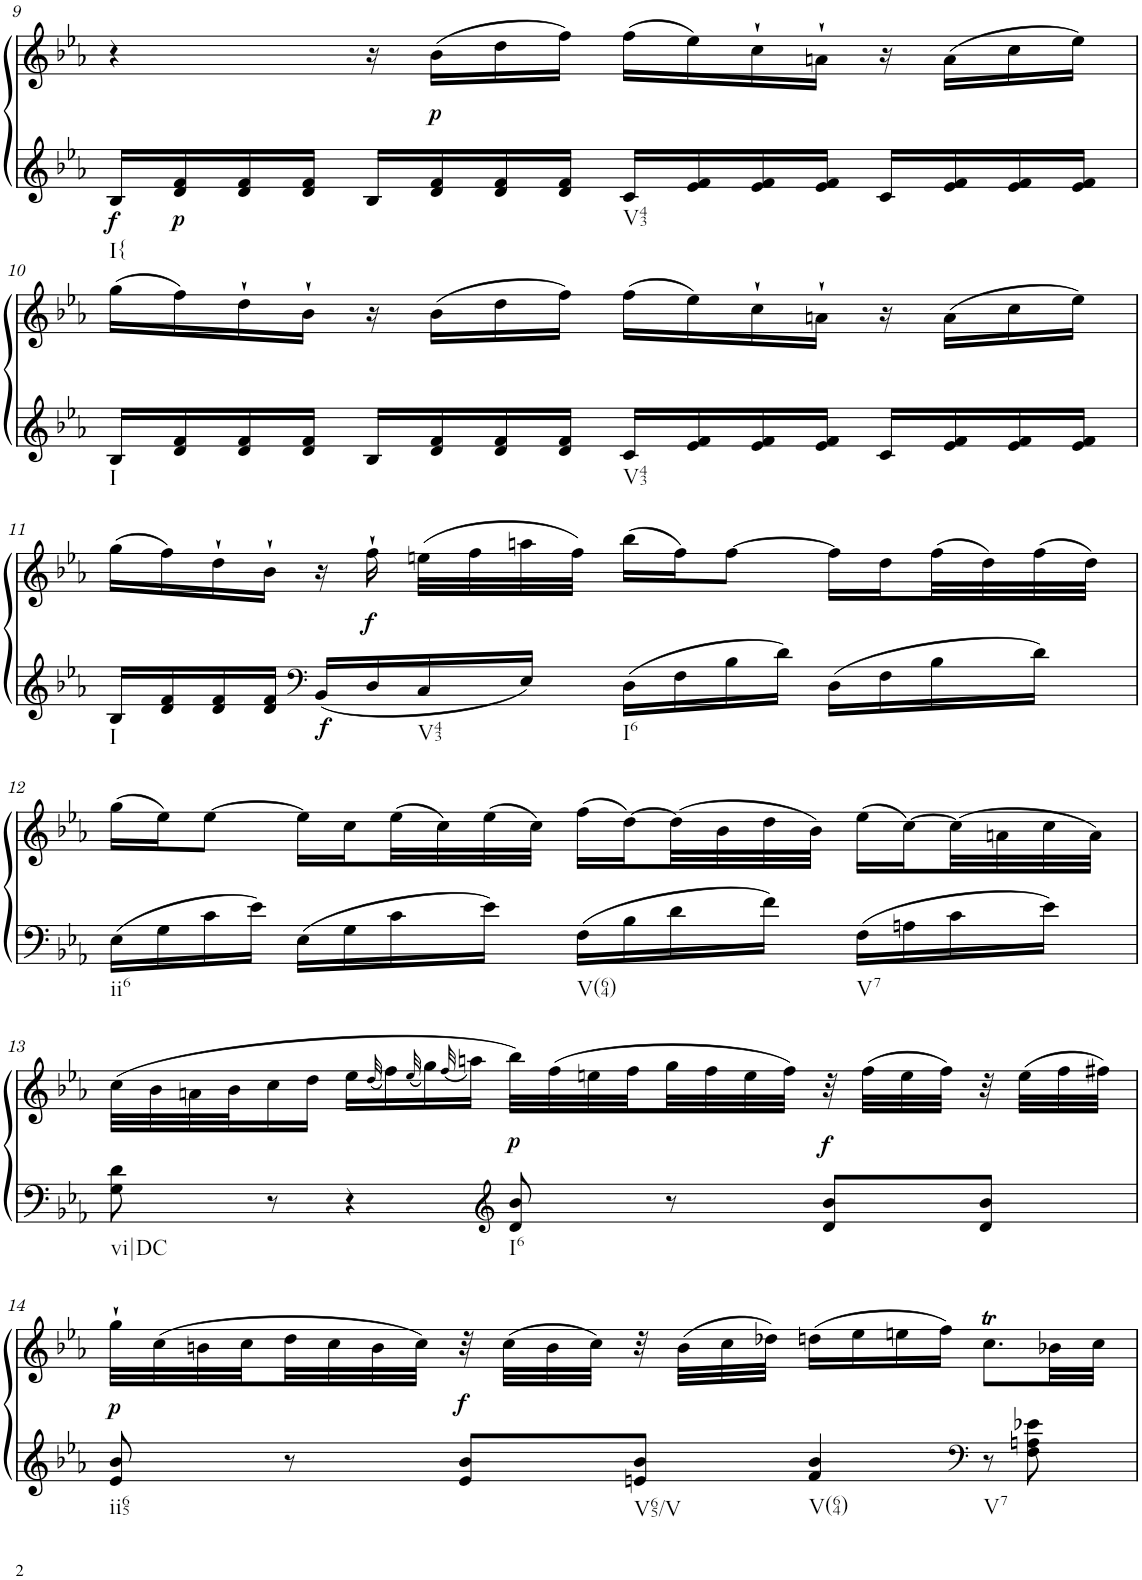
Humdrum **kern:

**kern	**kern	**dynam
*part1	*part1	*part1
*staff2	*staff1	*staff1/2
*I"Klavier linke Hand	*	*
!!LO:PB:g=z
*clefF4	*clefG2	*
*k[b-e-a-]	*k[b-e-a-]	*
*M4/4	*M4/4	*
=9	=9	=9
!LO:TX:b:t=I{	!	!
!	!	!LO:DY:b=2
16B-/LL	4r	f
!	!	!LO:DY:b=2
16d/ 16f/	.	p
16d/ 16f/	.	.
16d/ 16f/JJ	.	.
16B-/LL	16r	.
!	!	!LO:DY:b
16d/ 16f/	(16b-\LL	p
16d/ 16f/	16dd\	.
16d/ 16f/JJ	16ff\JJ)	.
!LO:TX:b:t=V43	!	!
16c/LL	(16ff\LL	.
16e-/ 16f/	16ee-\)	.
16e-/ 16f/	16cc`\	.
16e-/ 16f/JJ	16an`\JJ	.
16c/LL	16r	.
16e-/ 16f/	(16a\LL	.
16e-/ 16f/	16cc\	.
16e-/ 16f/JJ	16ee-\JJ)	.
!!LO:LB:g=z
=10	=10	=10
!LO:TX:b:t=I	!	!
16B-/LL	(16gg\LL	.
16d/ 16f/	16ff\)	.
16d/ 16f/	16dd`\	.
16d/ 16f/JJ	16b-`\JJ	.
16B-/LL	16r	.
16d/ 16f/	(16b-\LL	.
16d/ 16f/	16dd\	.
16d/ 16f/JJ	16ff\JJ)	.
!LO:TX:b:t=V43	!	!
16c/LL	(16ff\LL	.
16e-/ 16f/	16ee-\)	.
16e-/ 16f/	16cc`\	.
16e-/ 16f/JJ	16an`\JJ	.
16c/LL	16r	.
16e-/ 16f/	(16a\LL	.
16e-/ 16f/	16cc\	.
16e-/ 16f/JJ	16ee-\JJ)	.
!!LO:LB:g=z
=11	=11	=11
!LO:TX:b:t=I	!	!
16B-/LL	(16gg\LL	.
16d/ 16f/	16ff\)	.
16d/ 16f/	16dd`\	.
16d/ 16f/JJ	16b-`\JJ	.
*clefF4	*	*
!	!	!LO:DY:b=2
16BB-/LL	16r	f
!	!	!LO:DY:b
16D/	16ff`\	f
!LO:TX:b:t=V43	!	!
16C/	(32een\LLL	.
.	32ff\	.
16E-/JJ	32aan\	.
.	32ff\JJJ)	.
!LO:TX:b:t=I6	!	!
16D\LL	(16bb-\LL	.
16F\	16ff\J)	.
16B-\	[8ff\J	.
16d\JJ	.	.
16D\LL	16ff\LL]	.
16F\	16dd\	.
16B-\	(32ff\L	.
.	32dd\)	.
16d\JJ	(32ff\	.
.	32dd\JJJ)	.
!!LO:LB:g=z
=12	=12	=12
!LO:TX:b:t=ii6	!	!
16E-\LL	(16gg\LL	.
16G\	16ee-\J)	.
16c\	[8ee-\J	.
16e-\JJ	.	.
16E-\LL	16ee-\LL]	.
16G\	16cc\	.
16c\	(32ee-\L	.
.	32cc\)	.
16e-\JJ	(32ee-\	.
.	32cc\JJJ)	.
!LO:TX:b:t=V(64)	!	!
16F\LL	(16ff\LL	.
16B-\	[16dd\)	.
16d\	(32dd\L]	.
.	32b-\	.
16f\JJ	32dd\	.
.	32b-\JJJ)	.
!LO:TX:b:t=V7	!	!
16F\LL	(16ee-\LL	.
16An\	[16cc\)	.
16c\	(32cc\L]	.
.	32an\	.
16e-\JJ	32cc\	.
.	32a\JJJ)	.
!!LO:LB:g=z
=13	=13	=13
!LO:TX:b:t=vi|DC	!	!
8G\ 8d\	(>32cc\LLL	.
.	32b-\	.
.	32an\	.
.	32b-\J	.
8r	16cc\	.
.	16dd\JJ	.
4r	16ee-\LL	.
.	(32qdd/	.
.	16ff\)	.
.	(32qee-/	.
.	16gg\)	.
.	(32qff/	.
.	16aan\JJ)	.
*clefG2	*	*
!LO:TX:b:t=I6	!	!
!	!	!LO:DY:b
8d/ 8b-/	32bb-\LLL)	p
.	(32ff\	.
.	32een\	.
.	32ff\	.
8r	32gg\	.
.	32ff\	.
.	32ee\	.
.	32ff\JJJ)	.
!	!	!LO:DY:b
8d/ 8b-/L	32r	f
.	(32ff\LLL	.
.	32ee\	.
.	32ff\JJJ)	.
8d/ 8b-/J	32r	.
.	(32ee\LLL	.
.	32ff\	.
.	32ff#X\JJJ)	.
!!LO:LB:g=z
=14	=14	=14
!LO:TX:b:t=ii65	!	!
!	!	!LO:DY:b
8e-/ 8b-/	32gg`\LLL	p
.	(32cc\	.
.	32bn\	.
.	32cc\	.
8r	32dd\	.
.	32cc\	.
.	32b\	.
.	32cc\JJJ)	.
!	!	!LO:DY:b
8e-/ 8b-/L	32r	f
.	(32cc\LLL	.
.	32b\	.
.	32cc\JJJ)	.
!LO:TX:b:t=V65/V	!	!
8en/ 8b-/J	32r	.
.	(32b\LLL	.
.	32cc\	.
.	32dd-X\JJJ)	.
!LO:TX:b:t=V(64)	!	!
4f/ 4b-/	(16ddn\LL	.
.	16ee-\	.
.	16een\	.
.	16ff\JJ)	.
*clefF4	*	*
!LO:TX:b:t=V7	!	!
8r	8.ccT\L	.
8F\ 8An\ 8e-X\	.	.
.	32b-X\LL	.
.	32cc\JJJ	.
=	=	=
*-	*-	*-
